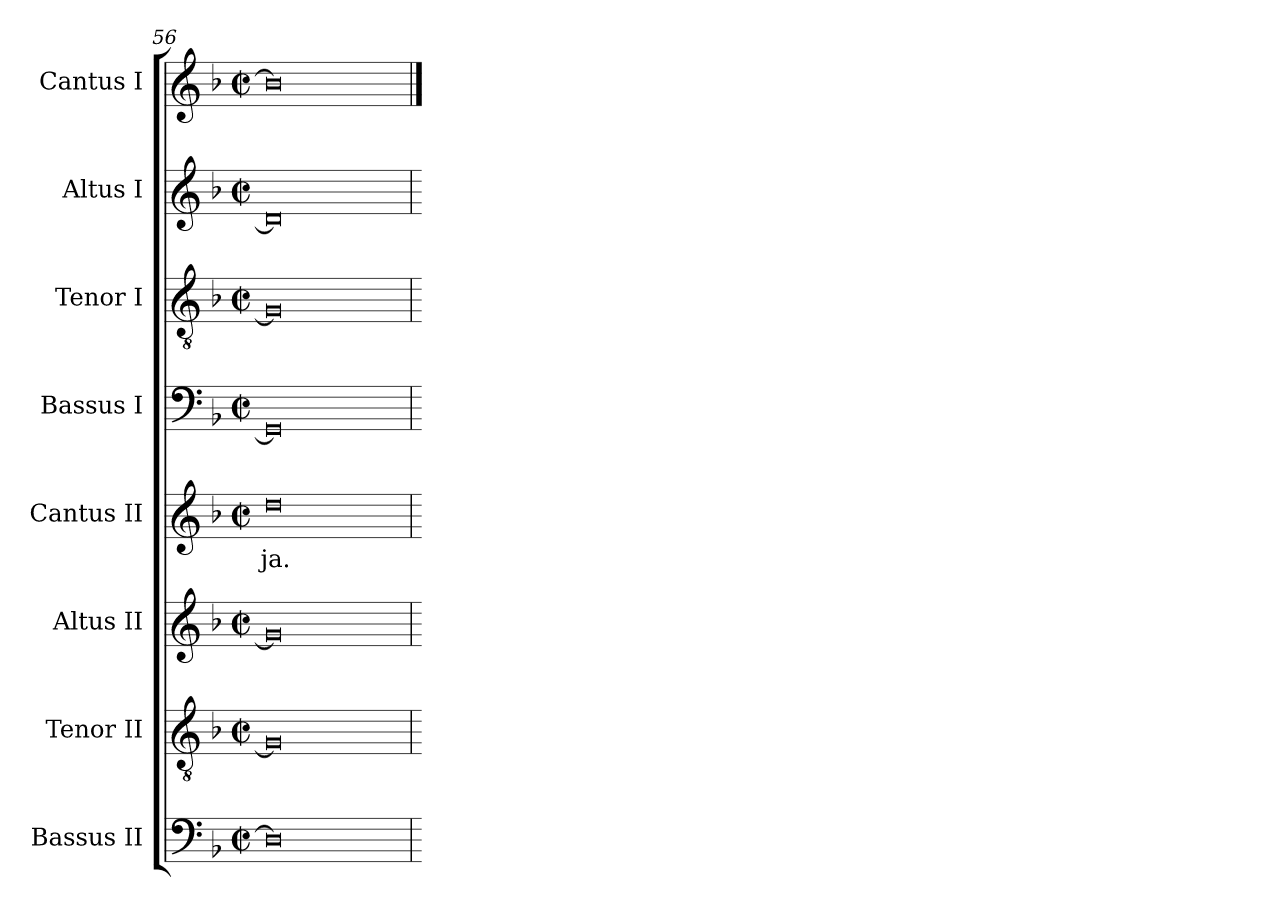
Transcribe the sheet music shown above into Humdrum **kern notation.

**kern	**kern	**kern	**kern	**text	**kern	**kern	**kern	**kern
*part8	*part7	*part6	*part5	*part5	*part4	*part3	*part2	*part1
*staff8	*staff7	*staff6	*staff5	*staff5	*staff4	*staff3	*staff2	*staff1
*I"Bassus II	*I"Tenor II	*I"Altus II	*I"Cantus II	*	*I"Bassus I	*I"Tenor I	*I"Altus I	*I"Cantus I
*clefF4	*clefGv2	*clefG2	*clefG2	*	*clefF4	*clefGv2	*clefG2	*clefG2
*k[b-]	*k[b-]	*k[b-]	*k[b-]	*	*k[b-]	*k[b-]	*k[b-]	*k[b-]
*F:	*F:	*F:	*F:	*	*F:	*F:	*F:	*F:
*M2/2	*M2/2	*M2/2	*M2/2	*	*M2/2	*M2/2	*M2/2	*M2/2
*met(c|)	*met(c|)	*met(c|)	*met(c|)	*	*met(c|)	*met(c|)	*met(c|)	*met(c|)
=56	=56	=56	=56	=56	=56	=56	=56	=56
!	!	!	!	!LO:LY:b:cj	!	!	!	!
0D]	0G]	0g]	0dd	ja.	0GG]	0G]	0d]	0b]
=	=	=	=	==	=	=	=	==
*-	*-	*-	*-	*-	*-	*-	*-	*-
